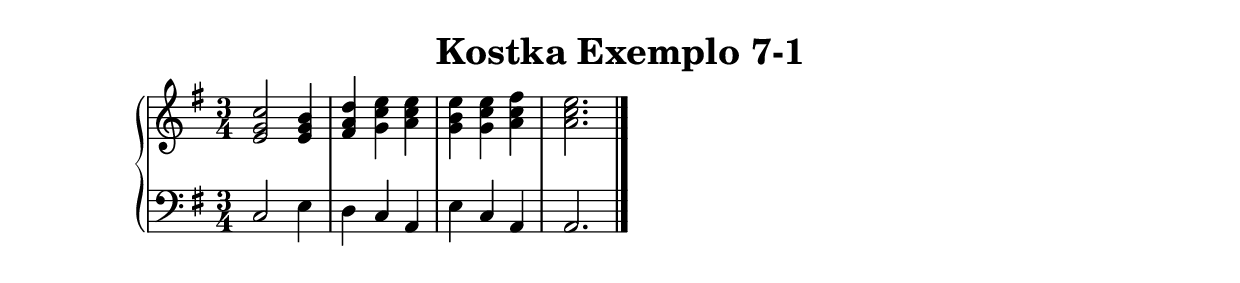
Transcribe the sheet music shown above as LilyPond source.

\version "2.10.0"
\header {
    title = "Kostka Exemplo 7-1"
    subtitle = ""
    composer = ""
}
cima = {
	\time 3/4
	\key g \major
			\relative c' {
				<e g c>2
				<e g b>4
				<fis a d>
				<g c e>
				<a c e>
				<g b e>
				<g c e>
				<a c fis>
				<a c e>2.
				\bar "|."
			}
	}


baixo = {
	\clef bass
	\key g \major
	\time 3/4
	       \relative c {
				c2 e4 d c a e' c a a2.
				\bar "|."
			}
	}


\score {
	\context PianoStaff = "piano" <<
		\new Staff = "cima" { \cima }
		\new Staff = "baixo" { \baixo }
		>>
	\midi {
		\context {
			\Score tempoWholesPerMinute = #(ly:make-moment 60 4)
		}
	}
	\layout {
%		ragged-right = ##t 
		\context {
			\Staff
			\consists Horizontal_bracket_engraver
		}
	}
}

